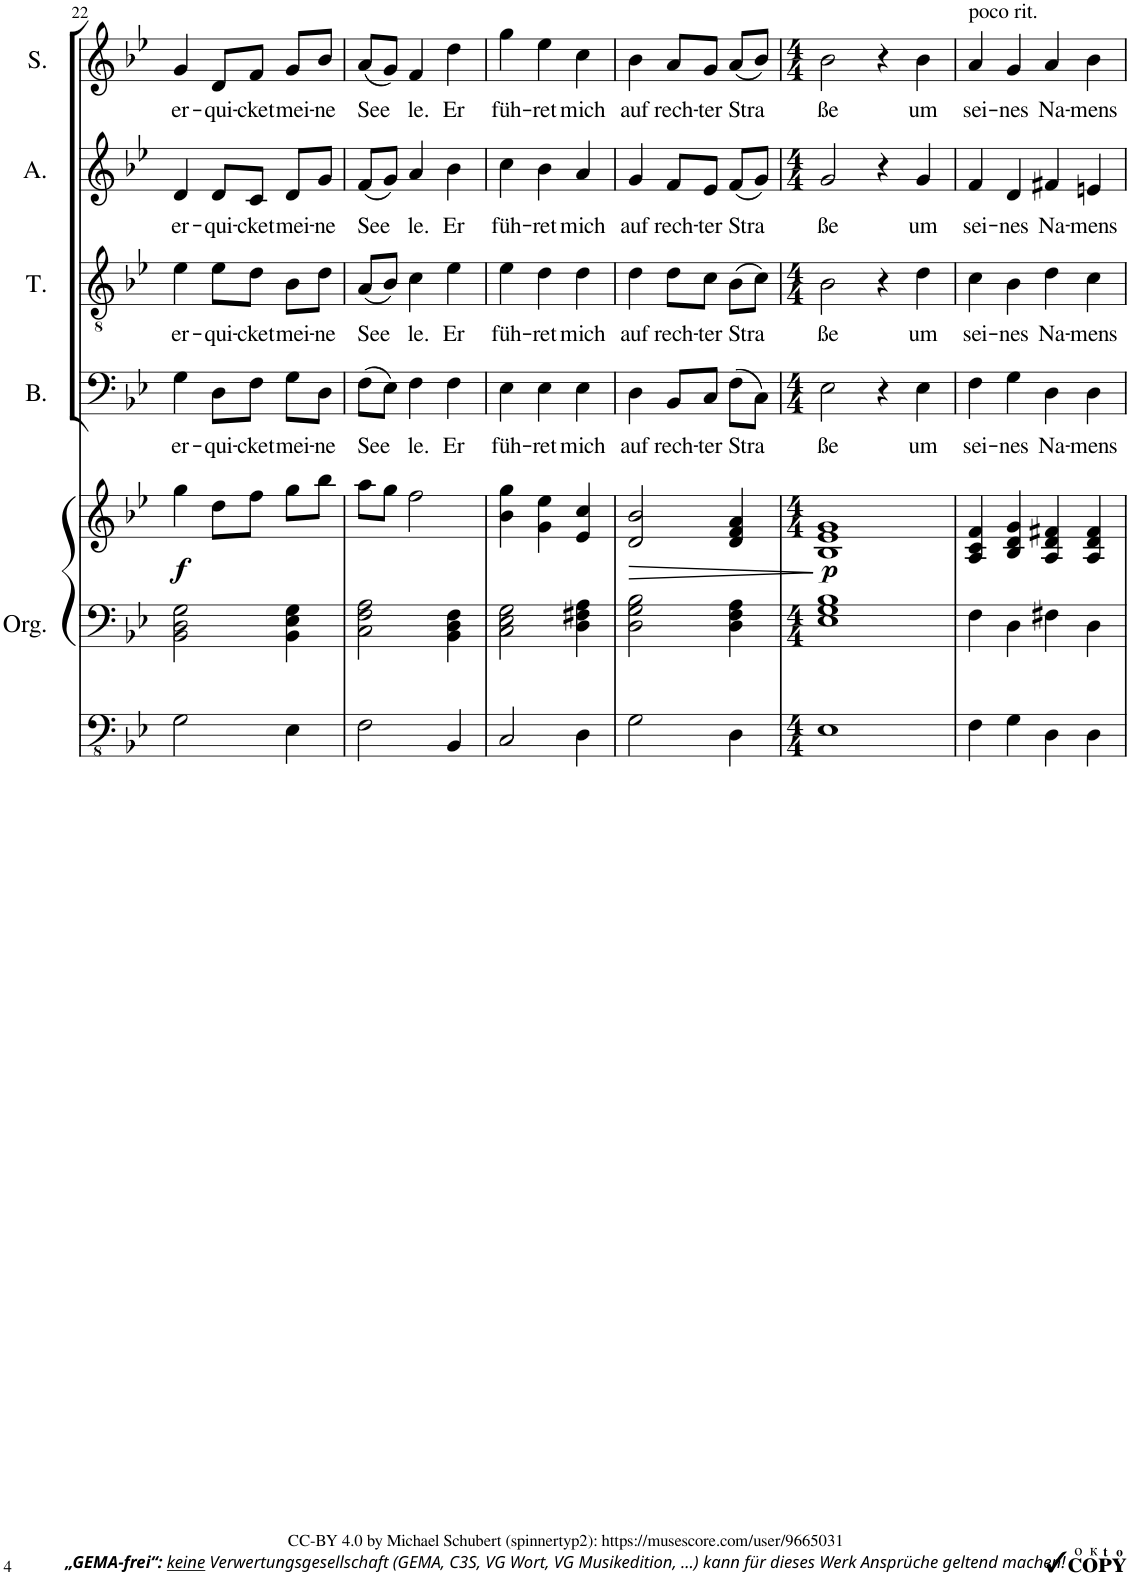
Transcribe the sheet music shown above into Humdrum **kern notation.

**kern	**kern	**kern	**dynam	**kern	**text	**kern	**text	**kern	**text	**kern	**text
*part5	*part5	*part5	*part5	*part4	*part4	*part3	*part3	*part2	*part2	*part1	*part1
*staff7	*staff6	*staff5	*staff5/6/7	*staff4	*staff4	*staff3	*staff3	*staff2	*staff2	*staff1	*staff1
*I"Pipe Organ	*	*	*	*I"Baß	*	*I"Tenor	*	*I"Alt	*	*I"Sopran	*
*I'Org.	*	*	*	*I'B.	*	*I'T.	*	*I'A.	*	*I'S.	*
!!LO:PB:g=z
*clefFv4	*clefF4	*clefG2	*	*clefF4	*	*clefGv2	*	*clefG2	*	*clefG2	*
*k[b-e-]	*k[b-e-]	*k[b-e-]	*	*k[b-e-]	*	*k[b-e-]	*	*k[b-e-]	*	*k[b-e-]	*
*M3/4	*M3/4	*M3/4	*	*M3/4	*	*M3/4	*	*M3/4	*	*M3/4	*
=22	=22	=22	=22	=22	=22	=22	=22	=22	=22	=22	=22
!	!	!	!LO:DY:b	!	!LO:LY:b	!	!LO:LY:b	!	!LO:LY:b	!	!LO:LY:b
2GG\	2BB-\ 2D\ 2G\	4gg\	f	4G\	er-	4e-\	er-	4d/	er-	4g/	er-
!	!	!	!	!	!LO:LY:b	!	!LO:LY:b	!	!LO:LY:b	!	!LO:LY:b
.	.	8dd\L	.	8D\L	-qui-	8e-\L	-qui-	8d/L	-qui-	8d/L	-qui-
!	!	!	!	!	!LO:LY:b	!	!LO:LY:b	!	!LO:LY:b	!	!LO:LY:b
.	.	8ff\J	.	8F\J	-cket	8d\J	-cket	8c/J	-cket	8f/J	-cket
!	!	!	!	!	!LO:LY:b	!	!LO:LY:b	!	!LO:LY:b	!	!LO:LY:b
4EE-\	4BB-\ 4E-\ 4G\	8gg\L	.	8G\L	mei-	8B-\L	mei-	8d/L	mei-	8g/L	mei-
!	!	!	!	!	!LO:LY:b	!	!LO:LY:b	!	!LO:LY:b	!	!LO:LY:b
.	.	8bb-\J	.	8D\J	-ne	8d\J	-ne	8g/J	-ne	8b-/J	-ne
=23	=23	=23	=23	=23	=23	=23	=23	=23	=23	=23	=23
!	!	!	!	!	!LO:LY:b	!	!LO:LY:b	!	!LO:LY:b	!	!LO:LY:b
2FF\	2C\ 2F\ 2A\	8aa\L	.	(8F\L	See	(8A/L	See	(8f/L	See	(8a/L	See
.	.	8gg\J	.	8E-\J)	.	8B-/J)	.	8g/J)	.	8g/J)	.
!	!	!	!	!	!LO:LY:b	!	!LO:LY:b	!	!LO:LY:b	!	!LO:LY:b
.	.	2ff\	.	4F\	le.	4c\	le.	4a/	le.	4f/	le.
!	!	!	!	!	!LO:LY:b	!	!LO:LY:b	!	!LO:LY:b	!	!LO:LY:b
4BBB-/	4BB-\ 4D\ 4F\	.	.	4F\	Er	4e-\	Er	4b-\	Er	4dd\	Er
=24	=24	=24	=24	=24	=24	=24	=24	=24	=24	=24	=24
!	!	!	!	!	!LO:LY:b	!	!LO:LY:b	!	!LO:LY:b	!	!LO:LY:b
2CC/	2C\ 2E-\ 2G\	4b-\ 4gg\	.	4E-\	füh-	4e-\	füh-	4cc\	füh-	4gg\	füh-
!	!	!	!	!	!LO:LY:b	!	!LO:LY:b	!	!LO:LY:b	!	!LO:LY:b
.	.	4g\ 4ee-\	.	4E-\	-ret	4d\	-ret	4b-\	-ret	4ee-\	-ret
!	!	!	!	!	!LO:LY:b	!	!LO:LY:b	!	!LO:LY:b	!	!LO:LY:b
4DD\	4D\ 4F#X\ 4A\	4e-/ 4cc/	.	4E-\	mich	4d\	mich	4a/	mich	4cc\	mich
=25	=25	=25	=25	=25	=25	=25	=25	=25	=25	=25	=25
!	!	!	!LO:HP:b	!	!LO:LY:b	!	!LO:LY:b	!	!LO:LY:b	!	!LO:LY:b
2GG\	2D\ 2G\ 2B-\	2d/ 2b-/	>	4D\	auf	4d\	auf	4g/	auf	4b-\	auf
!	!	!	!	!	!LO:LY:b	!	!LO:LY:b	!	!LO:LY:b	!	!LO:LY:b
.	.	.	.	8BB-/L	rech-	8d\L	rech-	8f/L	rech-	8a/L	rech-
!	!	!	!	!	!LO:LY:b	!	!LO:LY:b	!	!LO:LY:b	!	!LO:LY:b
.	.	.	.	8C/J	-ter	8c\J	-ter	8e-/J	-ter	8g/J	-ter
!	!	!	!	!	!LO:LY:b	!	!LO:LY:b	!	!LO:LY:b	!	!LO:LY:b
4DD\	4D\ 4F\ 4A\	4d/ 4f/ 4a/	.	(8F\L	-Stra	(8B-\L	-Stra	(8f/L	-Stra	(8a/L	-Stra
.	.	.	.	8C\J)	.	8c\J)	.	8g/J)	.	8b-/J)	.
.	.	.	]	.	.	.	.	.	.	.	.
=26	=26	=26	=26	=26	=26	=26	=26	=26	=26	=26	=26
*M4/4	*M4/4	*M4/4	*	*M4/4	*	*M4/4	*	*M4/4	*	*M4/4	*
!	!	!	!LO:DY:b	!	!LO:LY:b	!	!LO:LY:b	!	!LO:LY:b	!	!LO:LY:b
1EE-	1E- 1G 1B-	1B- 1e- 1g	p	2E-\	ße	2B-\	ße	2g/	ße	2b-\	ße
.	.	.	.	4r	.	4r	.	4r	.	4r	.
!	!	!	!	!	!LO:LY:b	!	!LO:LY:b	!	!LO:LY:b	!	!LO:LY:b
.	.	.	.	4E-\	um	4d\	um	4g/	um	4b-\	um
=27	=27	=27	=27	=27	=27	=27	=27	=27	=27	=27	=27
!	!	!	!	!	!	!	!	!	!	!LO:TX:a:t=poco rit.	!
!	!	!	!	!	!LO:LY:b	!	!LO:LY:b	!	!LO:LY:b	!	!LO:LY:b
4FF\	4F\	4A/ 4c/ 4f/	.	4F\	sei-	4c\	sei-	4f/	sei-	4a/	sei-
!	!	!	!	!	!LO:LY:b	!	!LO:LY:b	!	!LO:LY:b	!	!LO:LY:b
4GG\	4D\	4B-/ 4d/ 4g/	.	4G\	-nes	4B-\	-nes	4d/	-nes	4g/	-nes
!	!	!	!	!	!LO:LY:b	!	!LO:LY:b	!	!LO:LY:b	!	!LO:LY:b
4DD\	4F#X\	4A/ 4d/ 4f#X/	.	4D\	Na-	4d\	Na-	4f#X/	Na-	4a/	Na-
!	!	!	!	!	!LO:LY:b	!	!LO:LY:b	!	!LO:LY:b	!	!LO:LY:b
4DD\	4D\	4A/ 4d/ 4f#/	.	4D\	-mens	4c\	-mens	4en/	-mens	4b-\	-mens
=	=	=	=	=	=	=	=	=	=	=	=
*-	*-	*-	*-	*-	*-	*-	*-	*-	*-	*-	*-
